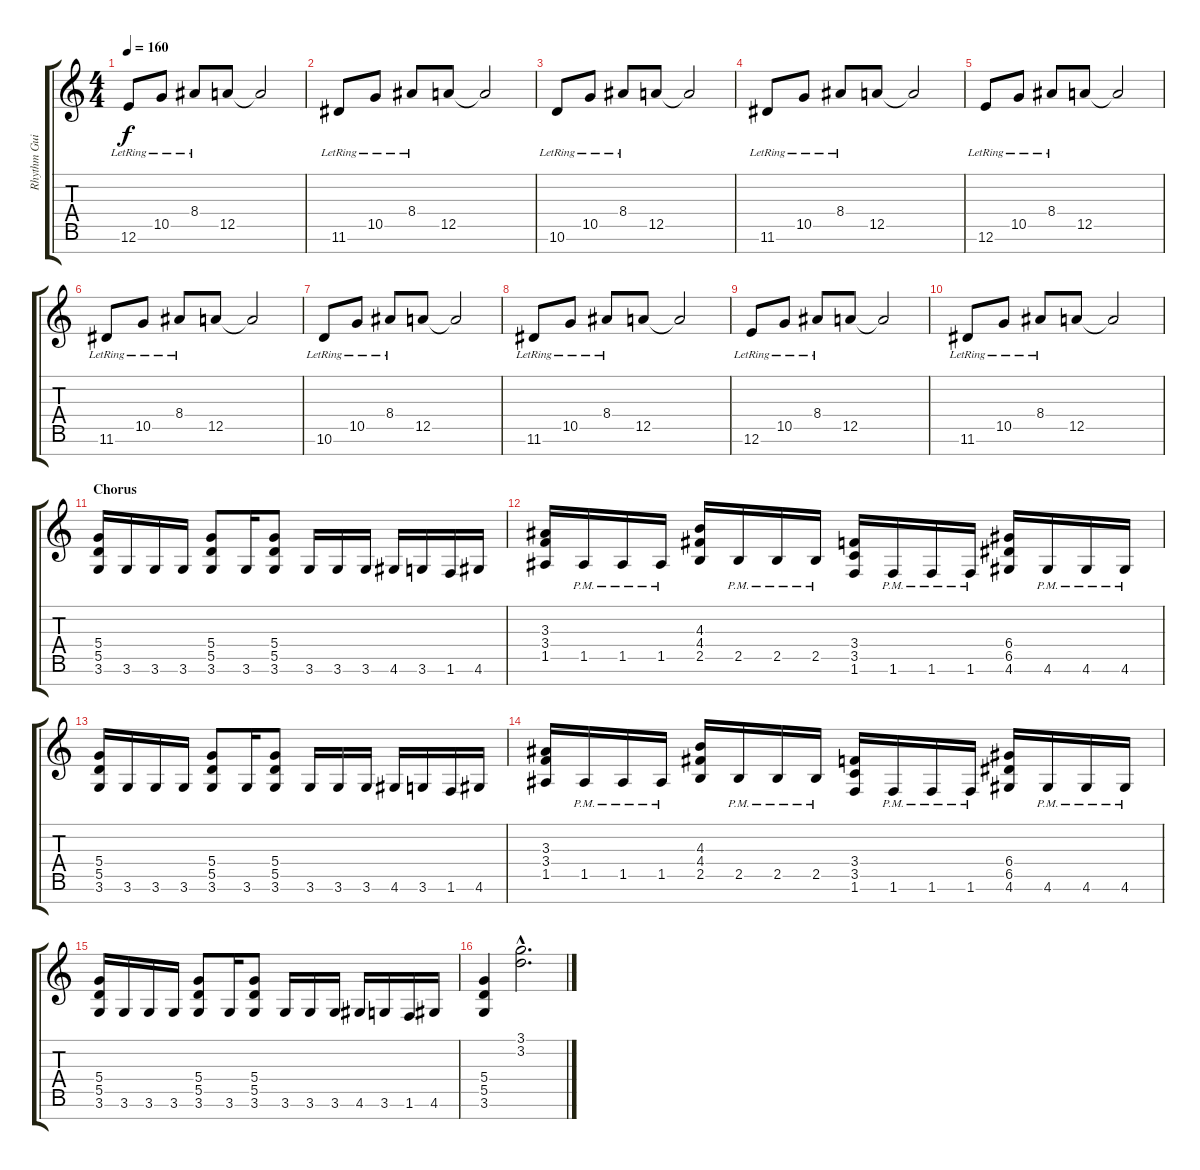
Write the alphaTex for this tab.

\track ("Rhythm Guitar" "Rhythm Gui") {instrument distortionguitar}
\staff {score tabs}
\tuning (E4 B3 G3 D3 A2 E2 B1) {hide}
\ts (4 4)
\tempo 160
\clef g2
\ks c
12.6{lr}.8{dy f} 10.5{lr}.8 8.4{lr}.8 12.5.8 12.5{t}.2 |
11.6{lr}.8 10.5{lr}.8 8.4{lr}.8 12.5.8 12.5{t}.2 |
10.6{lr}.8 10.5{lr}.8 8.4{lr}.8 12.5.8 12.5{t}.2 |
11.6{lr}.8 10.5{lr}.8 8.4{lr}.8 12.5.8 12.5{t}.2 |
12.6{lr}.8 10.5{lr}.8 8.4{lr}.8 12.5.8 12.5{t}.2 |
11.6{lr}.8 10.5{lr}.8 8.4{lr}.8 12.5.8 12.5{t}.2 |
10.6{lr}.8 10.5{lr}.8 8.4{lr}.8 12.5.8 12.5{t}.2 |
11.6{lr}.8 10.5{lr}.8 8.4{lr}.8 12.5.8 12.5{t}.2 |
12.6{lr}.8 10.5{lr}.8 8.4{lr}.8 12.5.8 12.5{t}.2 |
11.6{lr}.8 10.5{lr}.8 8.4{lr}.8 12.5.8 12.5{t}.2 |
\section ("" "Chorus")
(5.4 5.5 3.6).16{instrument distortionguitar} 3.6.16 3.6.16 3.6.16 (5.4 5.5 3.6).8 3.6.16 (5.4 5.5 3.6).8 3.6.16 3.6.16 3.6.16 4.6.16 3.6.16 1.6.16 4.6.16 |
(3.3 3.4 1.5).16 1.5{pm}.16 1.5{pm}.16 1.5{pm}.16 (4.3 4.4 2.5).16 2.5{pm}.16 2.5{pm}.16 2.5{pm}.16 (3.4 3.5 1.6).16 1.6{pm}.16 1.6{pm}.16 1.6{pm}.16 (6.4 6.5 4.6).16 4.6{pm}.16 4.6{pm}.16 4.6{pm}.16 |
(5.4 5.5 3.6).16 3.6.16 3.6.16 3.6.16 (5.4 5.5 3.6).8 3.6.16 (5.4 5.5 3.6).8 3.6.16 3.6.16 3.6.16 4.6.16 3.6.16 1.6.16 4.6.16 |
(3.3 3.4 1.5).16 1.5{pm}.16 1.5{pm}.16 1.5{pm}.16 (4.3 4.4 2.5).16 2.5{pm}.16 2.5{pm}.16 2.5{pm}.16 (3.4 3.5 1.6).16 1.6{pm}.16 1.6{pm}.16 1.6{pm}.16 (6.4 6.5 4.6).16 4.6{pm}.16 4.6{pm}.16 4.6{pm}.16 |
(5.4 5.5 3.6).16 3.6.16 3.6.16 3.6.16 (5.4 5.5 3.6).8 3.6.16 (5.4 5.5 3.6).8 3.6.16 3.6.16 3.6.16 4.6.16 3.6.16 1.6.16 4.6.16 |
(5.4 5.5 3.6).4 (3.1{hac} 3.2{hac}).2{d}
